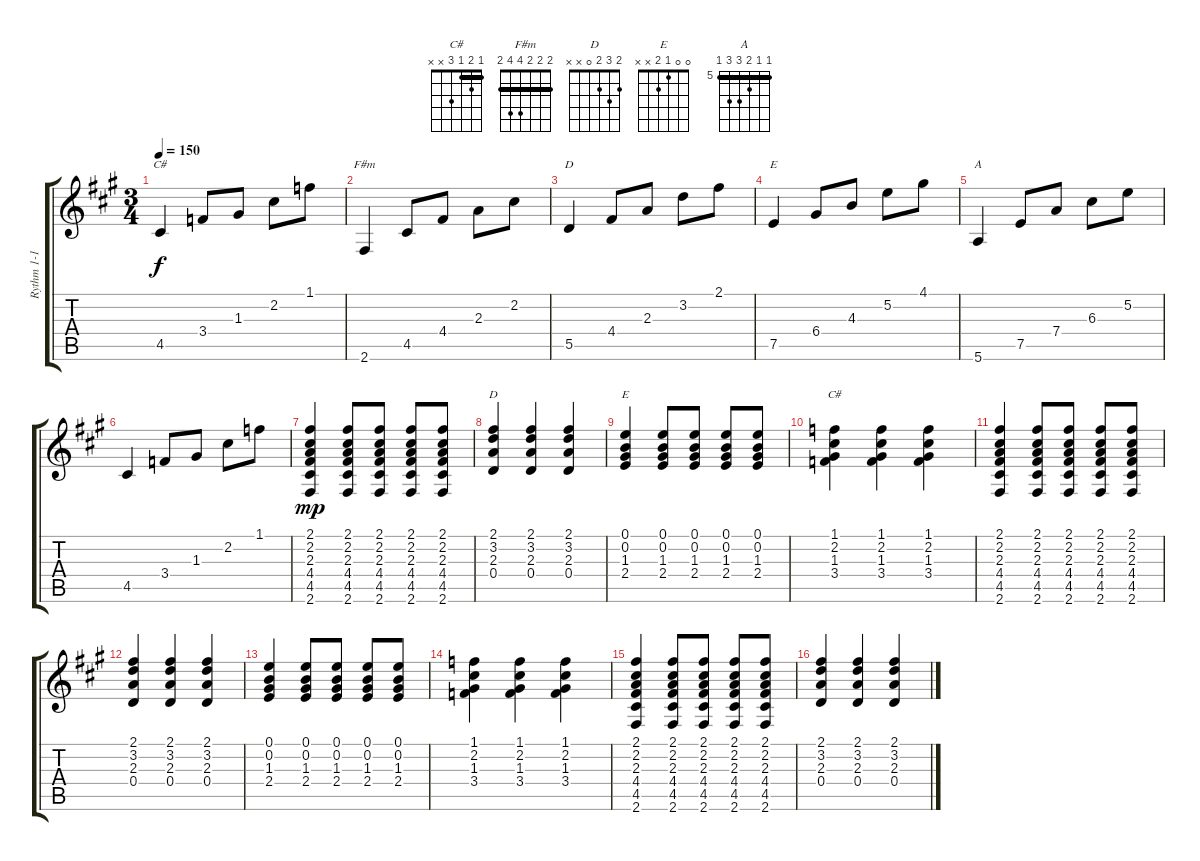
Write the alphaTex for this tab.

\track ("Rythm 1-1" "Rythm 1-1") {instrument acousticguitarnylon}
\staff {score tabs}
\tuning (E4 B3 G3 D3 A2 E2) {hide}
\chord ("C#" 1 2 1 3 4 x) {barre 1}
\chord ("F#m" 2 2 2 4 4 2) {barre 2}
\chord ("D" 2 3 2 4 5 x) {barre 2}
\chord ("E" 4 5 4 6 7 0) {firstfret 4 barre 4}
\chord ("A" 5 5 6 7 7 5) {firstfret 5 barre 5}
\chord ("D" 2 3 2 0 x x)
\chord ("E" 0 0 1 2 x x)
\chord ("C#" 1 2 1 3 x x) {barre 1}
\ts (3 4)
\tempo 150
\clef g2
\ks f#minor
4.5.4{ch "C#" dy f} 3.4.8 1.3.8 2.2.8 1.1.8 |
2.6.4{ch "F#m"} 4.5.8 4.4.8 2.3.8 2.2.8 |
5.5.4{ch "D"} 4.4.8 2.3.8 3.2.8 2.1.8 |
7.5.4{ch "E"} 6.4.8 4.3.8 5.2.8 4.1.8 |
5.6.4{ch "A"} 7.5.8 7.4.8 6.3.8 5.2.8 |
4.5.4 3.4.8 1.3.8 2.2.8 1.1.8 |
(2.1 2.2 2.3 4.4 4.5 2.6).4{dy mp} (2.1 2.2 2.3 4.4 4.5 2.6).8 (2.1 2.2 2.3 4.4 4.5 2.6).8 (2.1 2.2 2.3 4.4 4.5 2.6).8 (2.1 2.2 2.3 4.4 4.5 2.6).8 |
(2.1 3.2 2.3 0.4).4{ch "D"} (2.1 3.2 2.3 0.4).4 (2.1 3.2 2.3 0.4).4 |
(0.1 0.2 1.3 2.4).4{ch "E"} (0.1 0.2 1.3 2.4).8 (0.1 0.2 1.3 2.4).8 (0.1 0.2 1.3 2.4).8 (0.1 0.2 1.3 2.4).8 |
(1.1 2.2 1.3 3.4).4{ch "C#"} (1.1 2.2 1.3 3.4).4 (1.1 2.2 1.3 3.4).4 |
(2.1 2.2 2.3 4.4 4.5 2.6).4 (2.1 2.2 2.3 4.4 4.5 2.6).8 (2.1 2.2 2.3 4.4 4.5 2.6).8 (2.1 2.2 2.3 4.4 4.5 2.6).8 (2.1 2.2 2.3 4.4 4.5 2.6).8 |
(2.1 3.2 2.3 0.4).4 (2.1 3.2 2.3 0.4).4 (2.1 3.2 2.3 0.4).4 |
(0.1 0.2 1.3 2.4).4 (0.1 0.2 1.3 2.4).8 (0.1 0.2 1.3 2.4).8 (0.1 0.2 1.3 2.4).8 (0.1 0.2 1.3 2.4).8 |
(1.1 2.2 1.3 3.4).4 (1.1 2.2 1.3 3.4).4 (1.1 2.2 1.3 3.4).4 |
(2.1 2.2 2.3 4.4 4.5 2.6).4 (2.1 2.2 2.3 4.4 4.5 2.6).8 (2.1 2.2 2.3 4.4 4.5 2.6).8 (2.1 2.2 2.3 4.4 4.5 2.6).8 (2.1 2.2 2.3 4.4 4.5 2.6).8 |
(2.1 3.2 2.3 0.4).4 (2.1 3.2 2.3 0.4).4 (2.1 3.2 2.3 0.4).4
